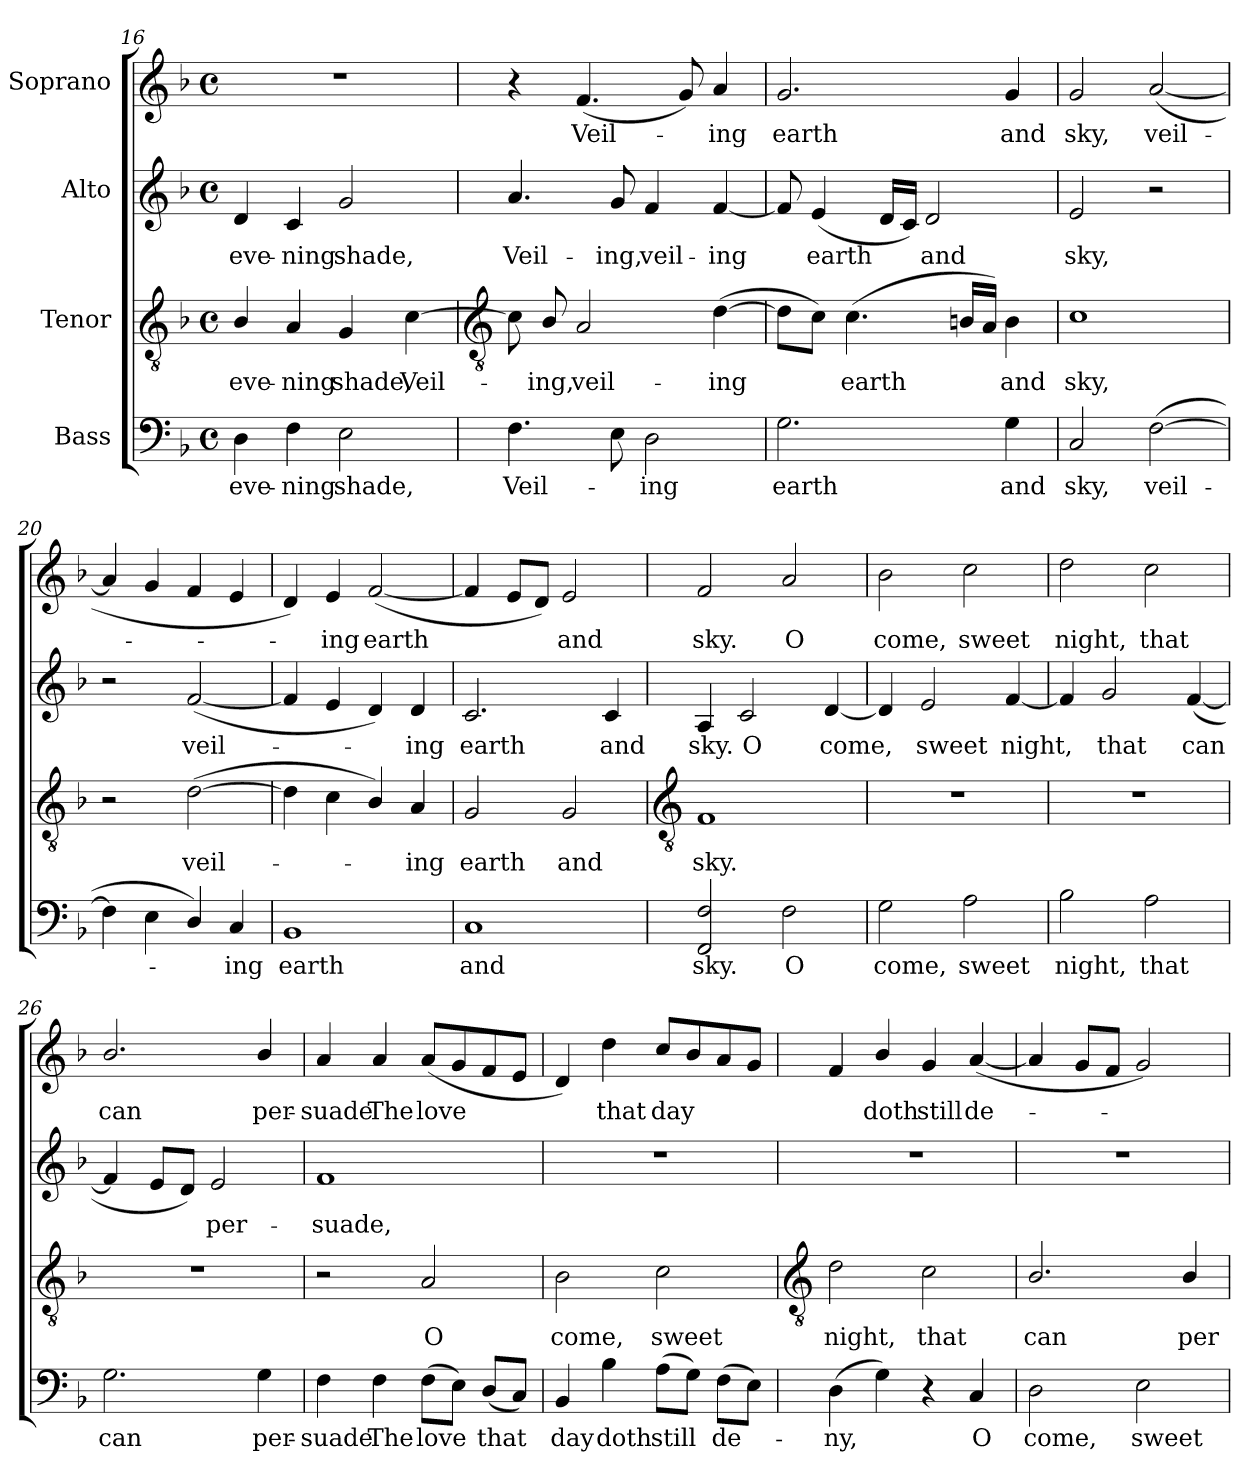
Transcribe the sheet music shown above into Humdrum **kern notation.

**kern	**text	**kern	**text	**kern	**text	**kern	**text
*part4	*part4	*part3	*part3	*part2	*part2	*part1	*part1
*staff4	*staff4	*staff3	*staff3	*staff2	*staff2	*staff1	*staff1
*I"Bass	*	*I"Tenor	*	*I"Alto	*	*I"Soprano	*
*clefF4	*	*clefGv2	*	*clefG2	*	*clefG2	*
*k[b-]	*	*k[b-]	*	*k[b-]	*	*k[b-]	*
*F:	*	*F:	*	*F:	*	*F:	*
*M4/4	*	*M4/4	*	*M4/4	*	*M4/4	*
*met(c)	*	*met(c)	*	*met(c)	*	*met(c)	*
=16	=16	=16	=16	=16	=16	=16	=16
!	!LO:LY:b	!	!LO:LY:b	!	!LO:LY:b	!	!
4D	eve-	4B-/	eve-	4d	eve-	1r	.
!	!LO:LY:b	!	!LO:LY:b	!	!LO:LY:b	!	!
4F	-ning	4A	-ning	4c	-ning	.	.
!	!LO:LY:b	!	!LO:LY:b	!	!LO:LY:b	!	!
2E	shade,	4G	shade,	2g	shade,	.	.
!	!	!	!LO:LY:b	!	!	!	!
.	.	[4c	Veil-	.	.	.	.
!!LO:LB:g=z
=17	=17	=17	=17	=17	=17	=17	=17
*	*	*clefGv2	*	*	*	*	*
!	!LO:LY:b	!	!	!	!LO:LY:b	!	!
4.F	Veil-	8c]	.	4.a	Veil-	4r	.
!	!	!	!LO:LY:b	!	!	!	!
.	.	8B-/	ing,	.	.	.	.
!	!	!	!LO:LY:b	!	!	!	!LO:LY:b
.	.	2A	veil-	.	.	(<4.f	Veil-
!	!	!	!	!	!LO:LY:b	!	!
8E	.	.	.	8g	-ing,	.	.
!	!LO:LY:b	!	!	!	!LO:LY:b	!	!
2D	ing	.	.	4f	veil-	.	.
.	.	.	.	.	.	8g)	.
!	!	!	!LO:LY:b	!	!LO:LY:b	!	!LO:LY:b
.	.	(>[4d	-ing	[4f	-ing	4a	ing
=18	=18	=18	=18	=18	=18	=18	=18
!	!LO:LY:b	!	!	!	!	!	!LO:LY:b
2.G	earth	8dL]	.	8f]	.	2.g	earth
!	!	!	!	!	!LO:LY:b	!	!
.	.	8cJ)	.	(<4e	earth	.	.
!	!	!	!LO:LY:b	!	!	!	!
.	.	(<4.c	earth	.	.	.	.
.	.	.	.	16dLL	.	.	.
.	.	.	.	16cJJ)	.	.	.
!	!	!	!	!	!LO:LY:b	!	!
.	.	.	.	2d	and	.	.
.	.	16BnLL	.	.	.	.	.
.	.	16AJJ)	.	.	.	.	.
!	!LO:LY:b	!	!LO:LY:b	!	!	!	!LO:LY:b
4G	and	4B	and	.	.	4g	and
=19	=19	=19	=19	=19	=19	=19	=19
!	!LO:LY:b	!	!LO:LY:b	!	!LO:LY:b	!	!LO:LY:b
2C	sky,	1c	sky,	2e	sky,	2g	sky,
!	!LO:LY:b	!	!	!	!	!	!LO:LY:b
(>[2F	veil-	.	.	2r	.	(<[2a	veil-
=20	=20	=20	=20	=20	=20	=20	=20
4F]	.	2r	.	2r	.	4a]	.
4E	.	.	.	.	.	4g	.
!	!	!	!LO:LY:b	!	!LO:LY:b	!	!
4D/)	.	(>[2d	veil-	(<[2f	veil-	4f	.
!	!LO:LY:b	!	!	!	!	!	!
4C	ing	.	.	.	.	4e	.
=21	=21	=21	=21	=21	=21	=21	=21
!	!LO:LY:b	!	!	!	!	!	!
1BB-	earth	4d]	.	4f]	.	4d)	.
!	!	!	!	!	!	!	!LO:LY:b
.	.	4c	.	4e	.	4e	ing
!	!	!	!	!	!	!	!LO:LY:b
.	.	4B-/)	.	4d)	.	(<[2f	earth
!	!	!	!LO:LY:b	!	!LO:LY:b	!	!
.	.	4A	ing	4d	ing	.	.
=22	=22	=22	=22	=22	=22	=22	=22
!	!LO:LY:b	!	!LO:LY:b	!	!LO:LY:b	!	!
1C	and	2G	earth	2.c	earth	4f]	.
.	.	.	.	.	.	8eL	.
.	.	.	.	.	.	8dJ)	.
!	!	!	!LO:LY:b	!	!	!	!LO:LY:b
.	.	2G	and	.	.	2e	and
!	!	!	!	!	!LO:LY:b	!	!
.	.	.	.	4c	and	.	.
!!LO:LB:g=z
=23	=23	=23	=23	=23	=23	=23	=23
*	*	*clefGv2	*	*	*	*	*
!	!LO:LY:b	!	!LO:LY:b	!	!LO:LY:b	!	!LO:LY:b
2FF 2F	sky.	1F	sky.	4A	sky.	2f	sky.
!	!	!	!	!	!LO:LY:b	!	!
.	.	.	.	2c	O	.	.
!	!LO:LY:b	!	!	!	!	!	!LO:LY:b
2F	O	.	.	.	.	2a	O
!	!	!	!	!	!LO:LY:b	!	!
.	.	.	.	[4d	come,	.	.
=24	=24	=24	=24	=24	=24	=24	=24
!	!LO:LY:b	!	!	!	!	!	!LO:LY:b
2G	come,	1r	.	4d]	.	2b-	come,
!	!	!	!	!	!LO:LY:b	!	!
.	.	.	.	2e	sweet	.	.
!	!LO:LY:b	!	!	!	!	!	!LO:LY:b
2A	sweet	.	.	.	.	2cc	sweet
!	!	!	!	!	!LO:LY:b	!	!
.	.	.	.	[4f	night,	.	.
=25	=25	=25	=25	=25	=25	=25	=25
!	!LO:LY:b	!	!	!	!	!	!LO:LY:b
2B-	night,	1r	.	4f]	.	2dd	night,
!	!	!	!	!	!LO:LY:b	!	!
.	.	.	.	2g	that	.	.
!	!LO:LY:b	!	!	!	!	!	!LO:LY:b
2A	that	.	.	.	.	2cc	that
!	!	!	!	!	!LO:LY:b	!	!
.	.	.	.	(<[4f	can	.	.
=26	=26	=26	=26	=26	=26	=26	=26
!	!LO:LY:b	!	!	!	!	!	!LO:LY:b
2.G	can	1r	.	4f]	.	2.b-/	can
.	.	.	.	8eL	.	.	.
.	.	.	.	8dJ)	.	.	.
!	!	!	!	!	!LO:LY:b	!	!
.	.	.	.	2e	per-	.	.
!	!LO:LY:b	!	!	!	!	!	!LO:LY:b
4G	per-	.	.	.	.	4b-/	per-
=27	=27	=27	=27	=27	=27	=27	=27
!	!LO:LY:b	!	!	!	!LO:LY:b	!	!LO:LY:b
4F	-suade	2r	.	1f	-suade,	4a	-suade
!	!LO:LY:b	!	!	!	!	!	!LO:LY:b
4F	The	.	.	.	.	4a	The
!	!LO:LY:b	!	!LO:LY:b	!	!	!	!LO:LY:b
(>8FL	love	2A	O	.	.	(<8aL	love
8EJ)	.	.	.	.	.	8g	.
!	!LO:LY:b	!	!	!	!	!	!
(<8DL	that	.	.	.	.	8f	.
8CJ)	.	.	.	.	.	8eJ	.
=28	=28	=28	=28	=28	=28	=28	=28
!	!LO:LY:b	!	!LO:LY:b	!	!	!	!
4BB-	day	2B-	come,	1r	.	4d)	.
!	!LO:LY:b	!	!	!	!	!	!LO:LY:b
4B-	doth	.	.	.	.	4dd	that
!	!LO:LY:b	!	!LO:LY:b	!	!	!	!LO:LY:b
(>8AL	still	2c	sweet	.	.	8ccL	day
8GJ)	.	.	.	.	.	8b-	.
!	!LO:LY:b	!	!	!	!	!	!
(>8FL	de-	.	.	.	.	8a	.
8EJ)	.	.	.	.	.	8gJ	.
!!LO:LB:g=z
=29	=29	=29	=29	=29	=29	=29	=29
*	*	*clefGv2	*	*	*	*	*
!	!LO:LY:b	!	!LO:LY:b	!	!	!	!
(>4D	ny,	2d	night,	1r	.	4f	.
!	!	!	!	!	!	!	!LO:LY:b
4G)	.	.	.	.	.	4b-/	doth
!	!	!	!LO:LY:b	!	!	!	!LO:LY:b
4r	.	2c	that	.	.	4g	still
!	!LO:LY:b	!	!	!	!	!	!LO:LY:b
4C	O	.	.	.	.	(<[4a	de-
=30	=30	=30	=30	=30	=30	=30	=30
!	!LO:LY:b	!	!LO:LY:b	!	!	!	!
2D	come,	2.B-/	can	1r	.	4a]	.
.	.	.	.	.	.	8gL	.
.	.	.	.	.	.	8fJ	.
!	!LO:LY:b	!	!	!	!	!	!
2E	sweet	.	.	.	.	2g)	.
!	!	!	!LO:LY:b	!	!	!	!
.	.	4B-/	per-	.	.	.	.
=	=	=	=	=	=	=	=
*-	*-	*-	*-	*-	*-	*-	*-
